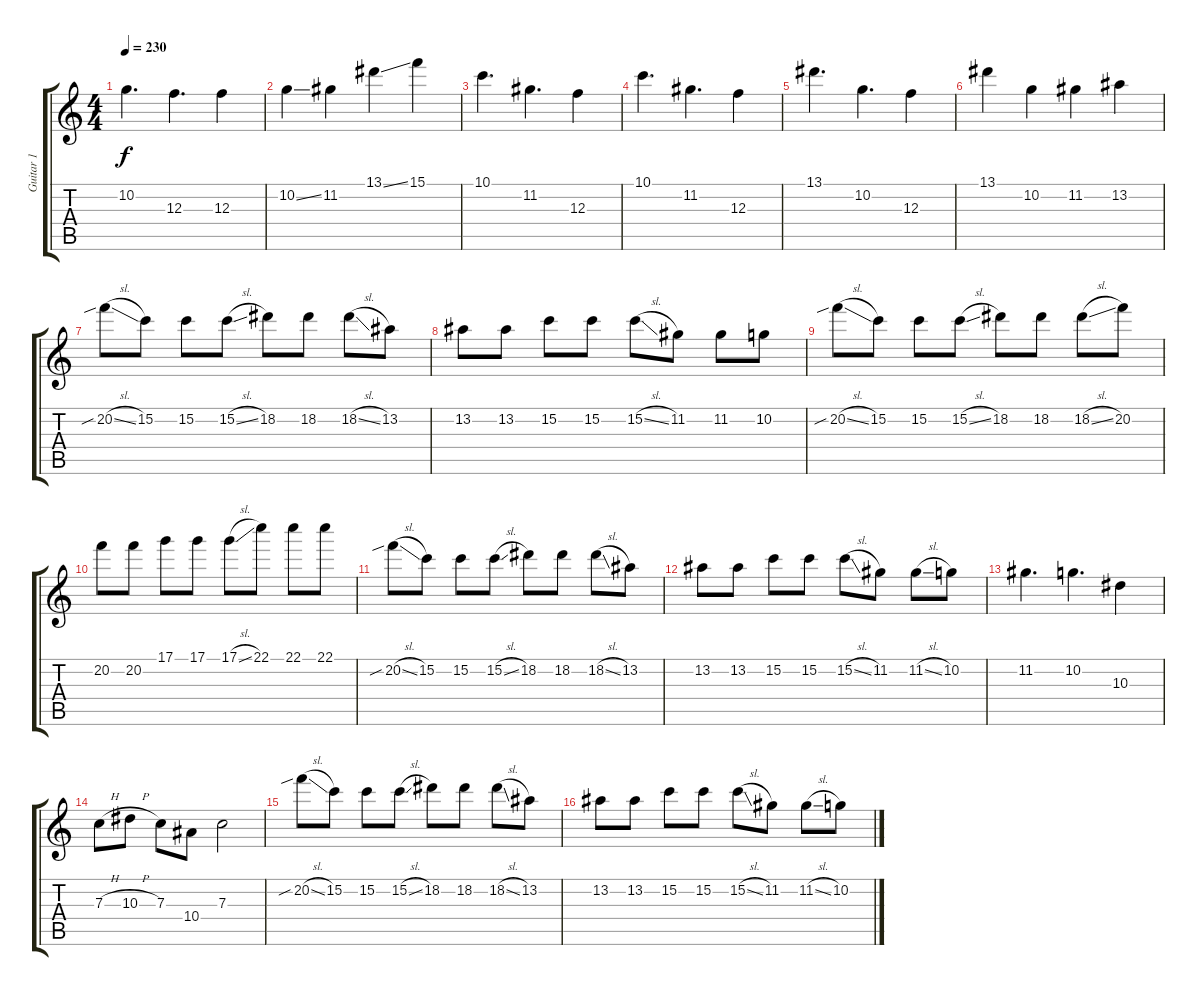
\track ("Guitar 1" "Guitar 1") {instrument distortionguitar}
\staff {score tabs}
\tuning (D4 A3 F3 C3 G2 C2) {hide}
\ts (4 4)
\tempo 230
\clef g2
\ks c
10.2.4{d dy f} 12.3.4{d} 12.3.4 |
10.2{ss}.4 11.2.4 13.1{ss}.4 15.1.4 |
10.1.4{d} 11.2.4{d} 12.3.4 |
10.1.4{d} 11.2.4{d} 12.3.4 |
13.1.4{d} 10.2.4{d} 12.3.4 |
13.1.4 10.2.4 11.2.4 13.2.4 |
20.2{sib sl}.8 15.2.8 15.2.8 15.2{sl}.8 18.2.8 18.2.8 18.2{sl}.8 13.2.8 |
13.2.8 13.2.8 15.2.8 15.2.8 15.2{sl}.8 11.2.8 11.2.8 10.2.8 |
20.2{sib sl}.8 15.2.8 15.2.8 15.2{sl}.8 18.2.8 18.2.8 18.2{sl}.8 20.2.8 |
20.2.8 20.2.8 17.1.8 17.1.8 17.1{sl}.8 22.1.8 22.1.8 22.1.8 |
20.2{sib sl}.8 15.2.8 15.2.8 15.2{sl}.8 18.2.8 18.2.8 18.2{sl}.8 13.2.8 |
13.2.8 13.2.8 15.2.8 15.2.8 15.2{sl}.8 11.2.8 11.2{sl}.8 10.2.8 |
11.2.4{d} 10.2.4{d} 10.3.4 |
7.3{h}.8 10.3{h}.8 7.3.8 10.4.8 7.3.2 |
20.2{sib sl}.8 15.2.8 15.2.8 15.2{sl}.8 18.2.8 18.2.8 18.2{sl}.8 13.2.8 |
13.2.8 13.2.8 15.2.8 15.2.8 15.2{sl}.8 11.2.8 11.2{sl}.8 10.2.8
